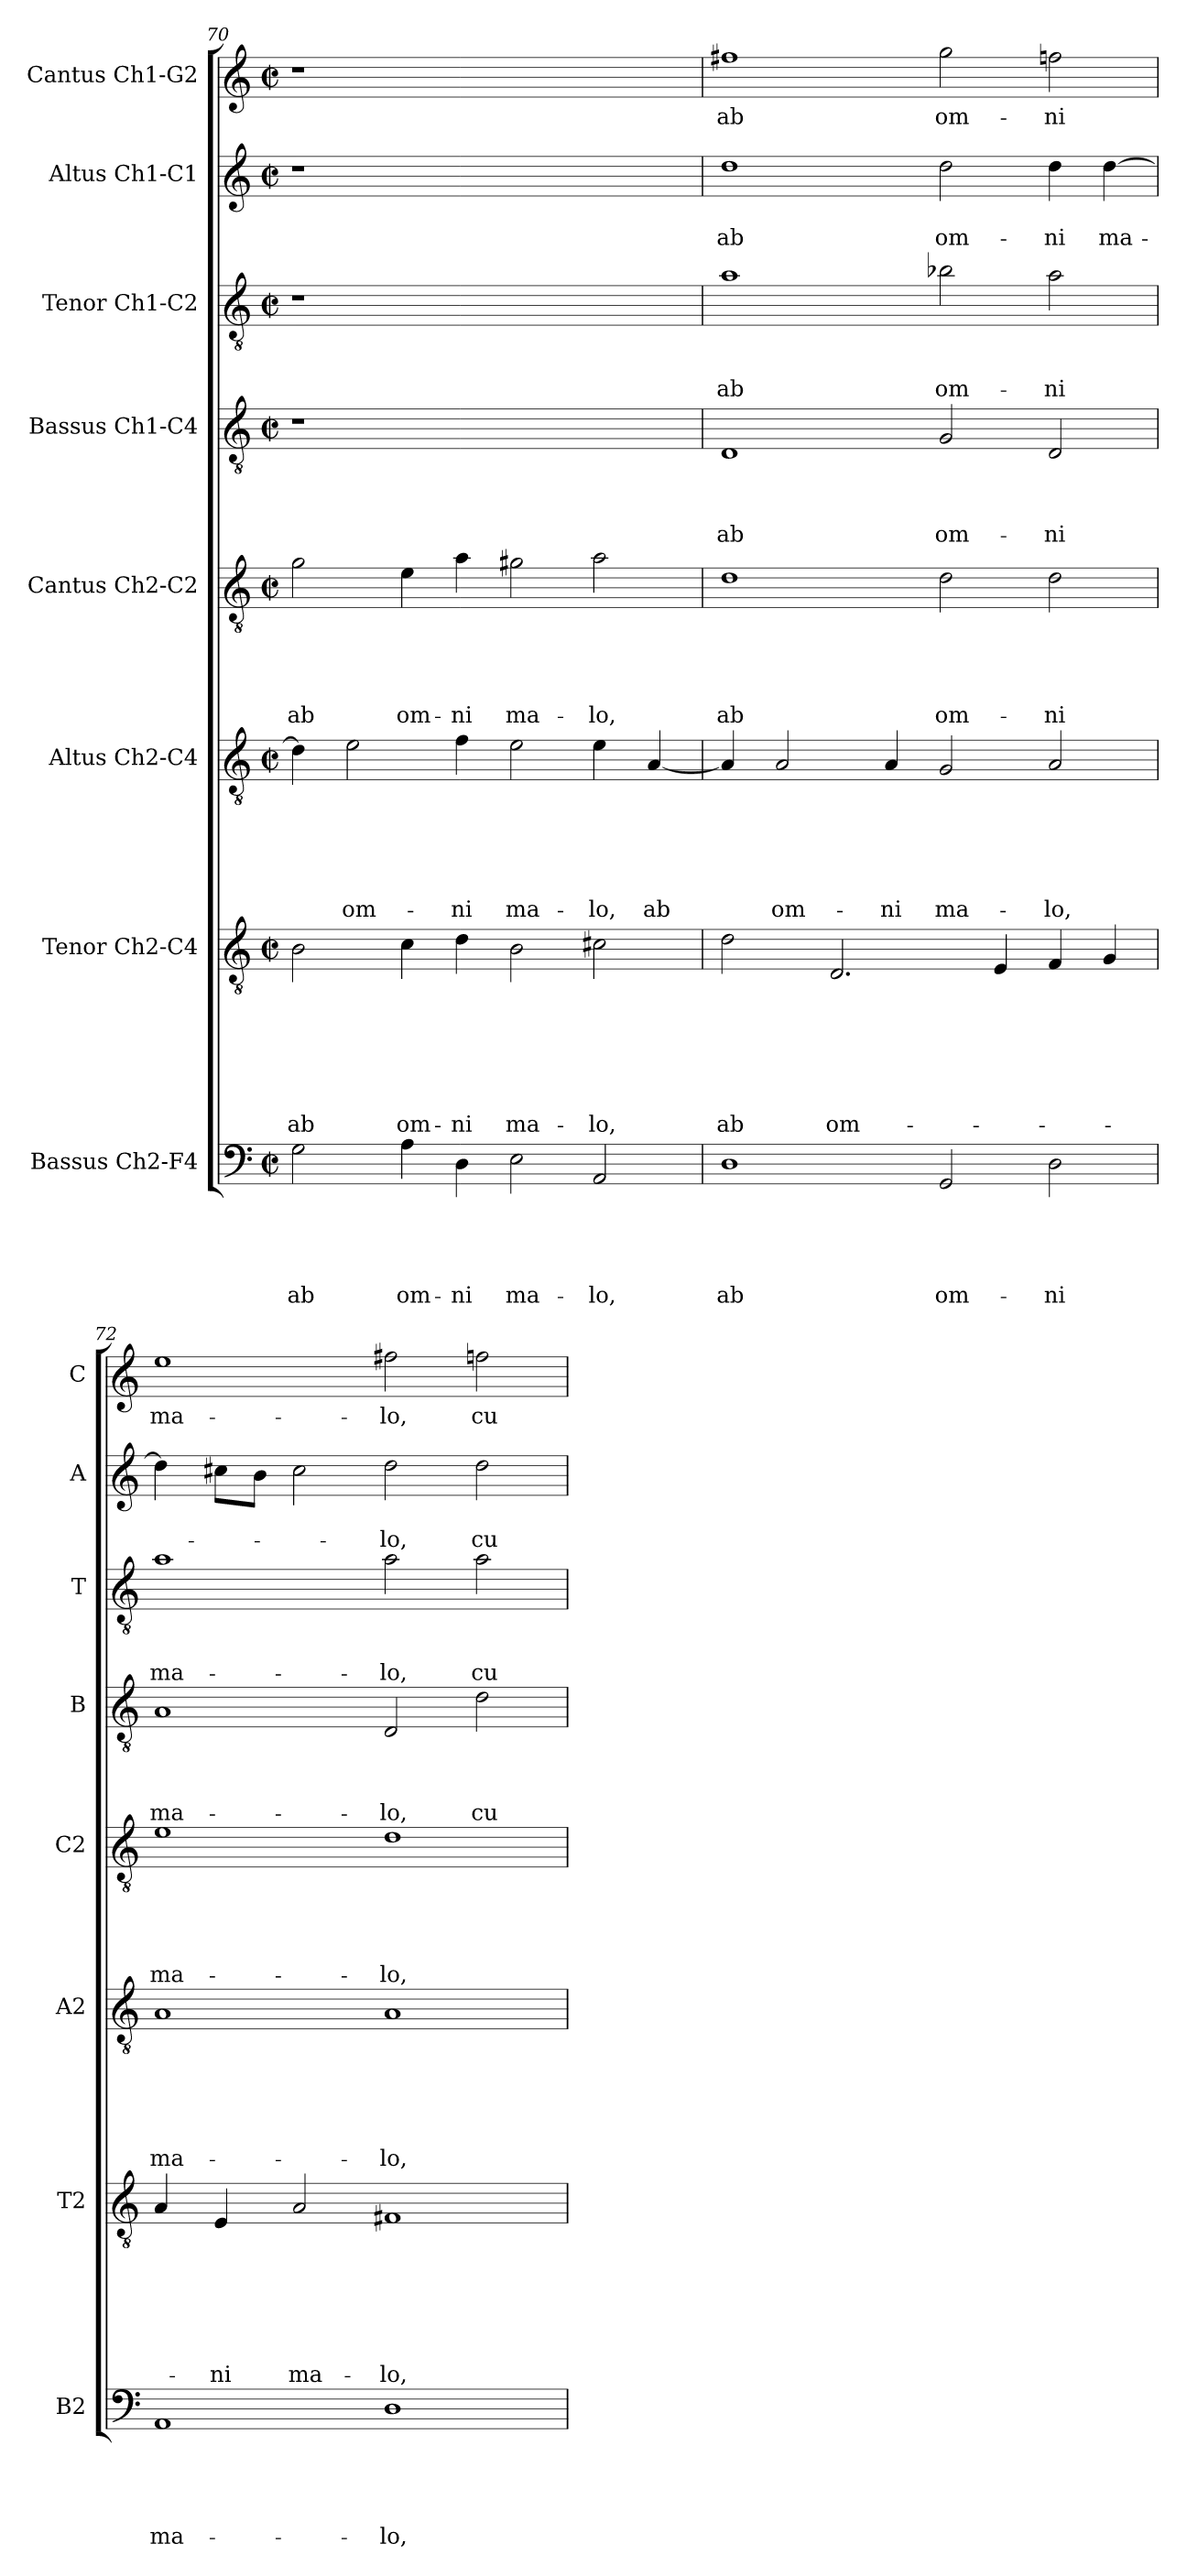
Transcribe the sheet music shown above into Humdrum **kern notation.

**kern	**text	**text	**text	**text	**text	**kern	**text	**text	**text	**text	**text	**text	**text	**kern	**text	**text	**text	**text	**text	**text	**kern	**text	**text	**text	**text	**text	**kern	**text	**text	**text	**text	**kern	**text	**text	**text	**kern	**text	**text	**kern	**text
*part8	*part8	*part8	*part8	*part8	*part8	*part7	*part7	*part7	*part7	*part7	*part7	*part7	*part7	*part6	*part6	*part6	*part6	*part6	*part6	*part6	*part5	*part5	*part5	*part5	*part5	*part5	*part4	*part4	*part4	*part4	*part4	*part3	*part3	*part3	*part3	*part2	*part2	*part2	*part1	*part1
*staff8	*staff8	*staff8	*staff8	*staff8	*staff8	*staff7	*staff7	*staff7	*staff7	*staff7	*staff7	*staff7	*staff7	*staff6	*staff6	*staff6	*staff6	*staff6	*staff6	*staff6	*staff5	*staff5	*staff5	*staff5	*staff5	*staff5	*staff4	*staff4	*staff4	*staff4	*staff4	*staff3	*staff3	*staff3	*staff3	*staff2	*staff2	*staff2	*staff1	*staff1
*I"Bassus Ch2-F4	*	*	*	*	*	*I"Tenor Ch2-C4	*	*	*	*	*	*	*	*I"Altus Ch2-C4	*	*	*	*	*	*	*I"Cantus Ch2-C2	*	*	*	*	*	*I"Bassus Ch1-C4	*	*	*	*	*I"Tenor Ch1-C2	*	*	*	*I"Altus Ch1-C1	*	*	*I"Cantus Ch1-G2	*
*I'B2	*	*	*	*	*	*I'T2	*	*	*	*	*	*	*	*I'A2	*	*	*	*	*	*	*I'C2	*	*	*	*	*	*I'B	*	*	*	*	*I'T	*	*	*	*I'A	*	*	*I'C	*
*clefF4	*	*	*	*	*	*clefGv2	*	*	*	*	*	*	*	*clefGv2	*	*	*	*	*	*	*clefGv2	*	*	*	*	*	*clefGv2	*	*	*	*	*clefGv2	*	*	*	*clefG2	*	*	*clefG2	*
*k[]	*	*	*	*	*	*k[]	*	*	*	*	*	*	*	*k[]	*	*	*	*	*	*	*k[]	*	*	*	*	*	*k[]	*	*	*	*	*k[]	*	*	*	*k[]	*	*	*k[]	*
*C:	*	*	*	*	*	*C:	*	*	*	*	*	*	*	*C:	*	*	*	*	*	*	*C:	*	*	*	*	*	*C:	*	*	*	*	*C:	*	*	*	*C:	*	*	*C:	*
*M2/2	*	*	*	*	*	*M2/2	*	*	*	*	*	*	*	*M2/2	*	*	*	*	*	*	*M2/2	*	*	*	*	*	*M2/2	*	*	*	*	*M2/2	*	*	*	*M2/2	*	*	*M2/2	*
*met(c|)	*	*	*	*	*	*met(c|)	*	*	*	*	*	*	*	*met(c|)	*	*	*	*	*	*	*met(c|)	*	*	*	*	*	*met(c|)	*	*	*	*	*met(c|)	*	*	*	*met(c|)	*	*	*met(c|)	*
=70	=70	=70	=70	=70	=70	=70	=70	=70	=70	=70	=70	=70	=70	=70	=70	=70	=70	=70	=70	=70	=70	=70	=70	=70	=70	=70	=70	=70	=70	=70	=70	=70	=70	=70	=70	=70	=70	=70	=70	=70
!	!	!	!	!	!LO:LY:b	!	!	!	!	!	!	!	!LO:LY:b	!	!	!	!	!	!	!	!	!	!	!	!	!LO:LY:b	!	!	!	!	!	!	!	!	!	!	!	!	!	!
2G\	.	.	.	.	ab	2B\	.	.	.	.	.	.	ab	4d\]	.	.	.	.	.	.	2g\	.	.	.	.	ab	1r	.	.	.	.	1r	.	.	.	1r	.	.	1r	.
!	!	!	!	!	!	!	!	!	!	!	!	!	!	!	!	!	!	!	!	!LO:LY:b	!	!	!	!	!	!	!	!	!	!	!	!	!	!	!	!	!	!	!	!
.	.	.	.	.	.	.	.	.	.	.	.	.	.	2e\	.	.	.	.	.	om-	.	.	.	.	.	.	.	.	.	.	.	.	.	.	.	.	.	.	.	.
!	!	!	!	!	!LO:LY:b	!	!	!	!	!	!	!	!LO:LY:b	!	!	!	!	!	!	!	!	!	!	!	!	!LO:LY:b	!	!	!	!	!	!	!	!	!	!	!	!	!	!
4A\	.	.	.	.	om-	4c\	.	.	.	.	.	.	om-	.	.	.	.	.	.	.	4e\	.	.	.	.	om-	.	.	.	.	.	.	.	.	.	.	.	.	.	.
!	!	!	!	!	!LO:LY:b	!	!	!	!	!	!	!	!LO:LY:b	!	!	!	!	!	!	!LO:LY:b	!	!	!	!	!	!LO:LY:b	!	!	!	!	!	!	!	!	!	!	!	!	!	!
4D\	.	.	.	.	-ni	4d\	.	.	.	.	.	.	-ni	4f\	.	.	.	.	.	-ni	4a\	.	.	.	.	-ni	.	.	.	.	.	.	.	.	.	.	.	.	.	.
!	!	!	!	!	!LO:LY:b	!	!	!	!	!	!	!	!LO:LY:b	!	!	!	!	!	!	!LO:LY:b	!	!	!	!	!	!LO:LY:b	!	!	!	!	!	!	!	!	!	!	!	!	!	!
2E\	.	.	.	.	ma-	2B\	.	.	.	.	.	.	ma-	2e\	.	.	.	.	.	ma-	2g#X\	.	.	.	.	ma-	1ryy	.	.	.	.	1ryy	.	.	.	1ryy	.	.	1ryy	.
!	!	!	!	!	!LO:LY:b	!	!	!	!	!	!	!	!LO:LY:b	!	!	!	!	!	!	!LO:LY:b	!	!	!	!	!	!LO:LY:b	!	!	!	!	!	!	!	!	!	!	!	!	!	!
2AA/	.	.	.	.	-lo,	2c#X\	.	.	.	.	.	.	-lo,	4e\	.	.	.	.	.	-lo,	2a\	.	.	.	.	-lo,	.	.	.	.	.	.	.	.	.	.	.	.	.	.
!	!	!	!	!	!	!	!	!	!	!	!	!	!	!	!	!	!	!	!	!LO:LY:b	!	!	!	!	!	!	!	!	!	!	!	!	!	!	!	!	!	!	!	!
.	.	.	.	.	.	.	.	.	.	.	.	.	.	[4A/	.	.	.	.	.	ab	.	.	.	.	.	.	.	.	.	.	.	.	.	.	.	.	.	.	.	.
=71	=71	=71	=71	=71	=71	=71	=71	=71	=71	=71	=71	=71	=71	=71	=71	=71	=71	=71	=71	=71	=71	=71	=71	=71	=71	=71	=71	=71	=71	=71	=71	=71	=71	=71	=71	=71	=71	=71	=71	=71
!	!	!	!	!	!LO:LY:b	!	!	!	!	!	!	!	!LO:LY:b	!	!	!	!	!	!	!	!	!	!	!	!	!LO:LY:b	!	!	!	!	!LO:LY:b	!	!	!	!LO:LY:b	!	!	!LO:LY:b	!	!LO:LY:b
1D	.	.	.	.	ab	2d\	.	.	.	.	.	.	ab	4A/]	.	.	.	.	.	.	1d	.	.	.	.	ab	1D	.	.	.	ab	1a	.	.	ab	1dd	.	ab	1ff#X	ab
!	!	!	!	!	!	!	!	!	!	!	!	!	!	!	!	!	!	!	!	!LO:LY:b	!	!	!	!	!	!	!	!	!	!	!	!	!	!	!	!	!	!	!	!
.	.	.	.	.	.	.	.	.	.	.	.	.	.	2A/	.	.	.	.	.	om-	.	.	.	.	.	.	.	.	.	.	.	.	.	.	.	.	.	.	.	.
!	!	!	!	!	!	!	!	!	!	!	!	!	!LO:LY:b	!	!	!	!	!	!	!	!	!	!	!	!	!	!	!	!	!	!	!	!	!	!	!	!	!	!	!
.	.	.	.	.	.	2.D/	.	.	.	.	.	.	om-	.	.	.	.	.	.	.	.	.	.	.	.	.	.	.	.	.	.	.	.	.	.	.	.	.	.	.
!	!	!	!	!	!	!	!	!	!	!	!	!	!	!	!	!	!	!	!	!LO:LY:b	!	!	!	!	!	!	!	!	!	!	!	!	!	!	!	!	!	!	!	!
.	.	.	.	.	.	.	.	.	.	.	.	.	.	4A/	.	.	.	.	.	-ni	.	.	.	.	.	.	.	.	.	.	.	.	.	.	.	.	.	.	.	.
!	!	!	!	!	!LO:LY:b	!	!	!	!	!	!	!	!	!	!	!	!	!	!	!LO:LY:b	!	!	!	!	!	!LO:LY:b	!	!	!	!	!LO:LY:b	!	!	!	!LO:LY:b	!	!	!LO:LY:b	!	!LO:LY:b
2GG/	.	.	.	.	om-	.	.	.	.	.	.	.	.	2G/	.	.	.	.	.	ma-	2d\	.	.	.	.	om-	2G/	.	.	.	om-	2b-X\	.	.	om-	2dd\	.	om-	2gg\	om-
.	.	.	.	.	.	4E/	.	.	.	.	.	.	.	.	.	.	.	.	.	.	.	.	.	.	.	.	.	.	.	.	.	.	.	.	.	.	.	.	.	.
!	!	!	!	!	!LO:LY:b	!	!	!	!	!	!	!	!	!	!	!	!	!	!	!LO:LY:b	!	!	!	!	!	!LO:LY:b	!	!	!	!	!LO:LY:b	!	!	!	!LO:LY:b	!	!	!LO:LY:b	!	!LO:LY:b
2D\	.	.	.	.	-ni	4F/	.	.	.	.	.	.	.	2A/	.	.	.	.	.	-lo,	2d\	.	.	.	.	-ni	2D/	.	.	.	-ni	2a\	.	.	-ni	4dd\	.	-ni	2ffn\	-ni
!	!	!	!	!	!	!	!	!	!	!	!	!	!	!	!	!	!	!	!	!	!	!	!	!	!	!	!	!	!	!	!	!	!	!	!	!	!	!LO:LY:b	!	!
.	.	.	.	.	.	4G/	.	.	.	.	.	.	.	.	.	.	.	.	.	.	.	.	.	.	.	.	.	.	.	.	.	.	.	.	.	[4dd\	.	ma-	.	.
!!LO:LB:g=z
=72	=72	=72	=72	=72	=72	=72	=72	=72	=72	=72	=72	=72	=72	=72	=72	=72	=72	=72	=72	=72	=72	=72	=72	=72	=72	=72	=72	=72	=72	=72	=72	=72	=72	=72	=72	=72	=72	=72	=72	=72
!	!	!	!	!	!LO:LY:b	!	!	!	!	!	!	!	!	!	!	!	!	!	!	!LO:LY:b	!	!	!	!	!	!LO:LY:b	!	!	!	!	!LO:LY:b	!	!	!	!LO:LY:b	!	!	!	!	!LO:LY:b
1AA	.	.	.	.	ma-	4A/	.	.	.	.	.	.	.	1A	.	.	.	.	.	ma-	1e	.	.	.	.	ma-	1A	.	.	.	ma-	1a	.	.	ma-	4dd\]	.	.	1ee	ma-
!	!	!	!	!	!	!	!	!	!	!	!	!	!LO:LY:b	!	!	!	!	!	!	!	!	!	!	!	!	!	!	!	!	!	!	!	!	!	!	!	!	!	!	!
.	.	.	.	.	.	4E/	.	.	.	.	.	.	-ni	.	.	.	.	.	.	.	.	.	.	.	.	.	.	.	.	.	.	.	.	.	.	8cc#X\L	.	.	.	.
.	.	.	.	.	.	.	.	.	.	.	.	.	.	.	.	.	.	.	.	.	.	.	.	.	.	.	.	.	.	.	.	.	.	.	.	8b\J	.	.	.	.
!	!	!	!	!	!	!	!	!	!	!	!	!	!LO:LY:b	!	!	!	!	!	!	!	!	!	!	!	!	!	!	!	!	!	!	!	!	!	!	!	!	!	!	!
.	.	.	.	.	.	2A/	.	.	.	.	.	.	ma-	.	.	.	.	.	.	.	.	.	.	.	.	.	.	.	.	.	.	.	.	.	.	2cc#\	.	.	.	.
!	!	!	!	!	!LO:LY:b	!	!	!	!	!	!	!	!LO:LY:b	!	!	!	!	!	!	!LO:LY:b	!	!	!	!	!	!LO:LY:b	!	!	!	!	!LO:LY:b	!	!	!	!LO:LY:b	!	!	!LO:LY:b	!	!LO:LY:b
1D	.	.	.	.	-lo,	1F#X	.	.	.	.	.	.	-lo,	1A	.	.	.	.	.	-lo,	1d	.	.	.	.	-lo,	2D/	.	.	.	-lo,	2a\	.	.	-lo,	2dd\	.	-lo,	2ff#X\	-lo,
!	!	!	!	!	!	!	!	!	!	!	!	!	!	!	!	!	!	!	!	!	!	!	!	!	!	!	!	!	!	!	!LO:LY:b	!	!	!	!LO:LY:b	!	!	!LO:LY:b	!	!LO:LY:b
.	.	.	.	.	.	.	.	.	.	.	.	.	.	.	.	.	.	.	.	.	.	.	.	.	.	.	2d\	.	.	.	cu-	2a\	.	.	cu-	2dd\	.	cu-	2ffn\	cu-
=	=	=	=	=	=	=	=	=	=	=	=	=	=	=	=	=	=	=	=	=	=	=	=	=	=	=	=	=	=	=	=	=	=	=	=	=	=	=	=	=
*-	*-	*-	*-	*-	*-	*-	*-	*-	*-	*-	*-	*-	*-	*-	*-	*-	*-	*-	*-	*-	*-	*-	*-	*-	*-	*-	*-	*-	*-	*-	*-	*-	*-	*-	*-	*-	*-	*-	*-	*-
